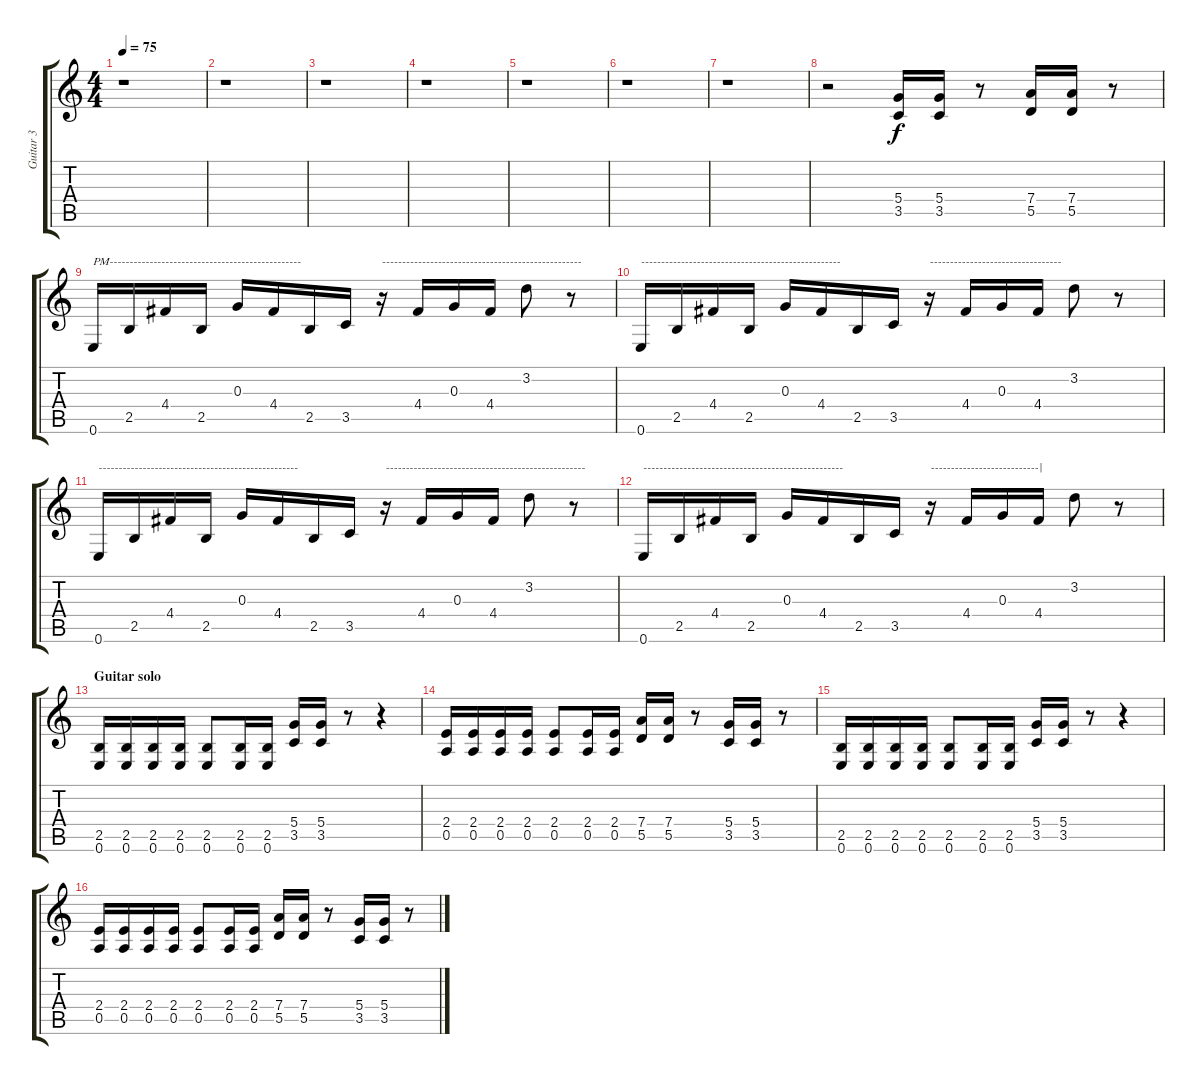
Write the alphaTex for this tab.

\track ("Guitar 3" "Guitar 3") {instrument distortionguitar}
\staff {score tabs}
\tuning (E4 B3 G3 D3 A2 E2) {hide}
\ts (4 4)
\tempo 75
\clef g2
\ks c
r.1{dy f} |
r.1 |
r.1 |
r.1 |
r.1 |
r.1 |
r.1 |
r.2 (5.4 3.5).16 (5.4 3.5).16 r.8 (7.4 5.5).16 (7.4 5.5).16 r.8 |
0.6.16{txt "PM------------------------------------------------"} 2.5.16 4.4.16 2.5.16 0.3.16 4.4.16 2.5.16 3.5.16 r.16{txt "--------------------------------------------------"} 4.4.16 0.3.16 4.4.16 3.2.8 r.8 |
0.6.16{txt "--------------------------------------------------"} 2.5.16 4.4.16 2.5.16 0.3.16 4.4.16 2.5.16 3.5.16 r.16{txt "---------------------------------"} 4.4.16 0.3.16 4.4.16 3.2.8 r.8 |
0.6.16{txt "--------------------------------------------------"} 2.5.16 4.4.16 2.5.16 0.3.16 4.4.16 2.5.16 3.5.16 r.16{txt "--------------------------------------------------"} 4.4.16 0.3.16 4.4.16 3.2.8 r.8 |
0.6.16{txt "--------------------------------------------------"} 2.5.16 4.4.16 2.5.16 0.3.16 4.4.16 2.5.16 3.5.16 r.16{txt "---------------------------|"} 4.4.16 0.3.16 4.4.16 3.2.8 r.8 |
\section ("" "Guitar solo")
(2.5 0.6).16 (2.5 0.6).16 (2.5 0.6).16 (2.5 0.6).16 (2.5 0.6).8 (2.5 0.6).16 (2.5 0.6).16 (5.4 3.5).16 (5.4 3.5).16 r.8 r.4 |
(2.4 0.5).16 (2.4 0.5).16 (2.4 0.5).16 (2.4 0.5).16 (2.4 0.5).8 (2.4 0.5).16 (2.4 0.5).16 (7.4 5.5).16 (7.4 5.5).16 r.8 (5.4 3.5).16 (5.4 3.5).16 r.8 |
(2.5 0.6).16 (2.5 0.6).16 (2.5 0.6).16 (2.5 0.6).16 (2.5 0.6).8 (2.5 0.6).16 (2.5 0.6).16 (5.4 3.5).16 (5.4 3.5).16 r.8 r.4 |
(2.4 0.5).16 (2.4 0.5).16 (2.4 0.5).16 (2.4 0.5).16 (2.4 0.5).8 (2.4 0.5).16 (2.4 0.5).16 (7.4 5.5).16 (7.4 5.5).16 r.8 (5.4 3.5).16 (5.4 3.5).16 r.8
